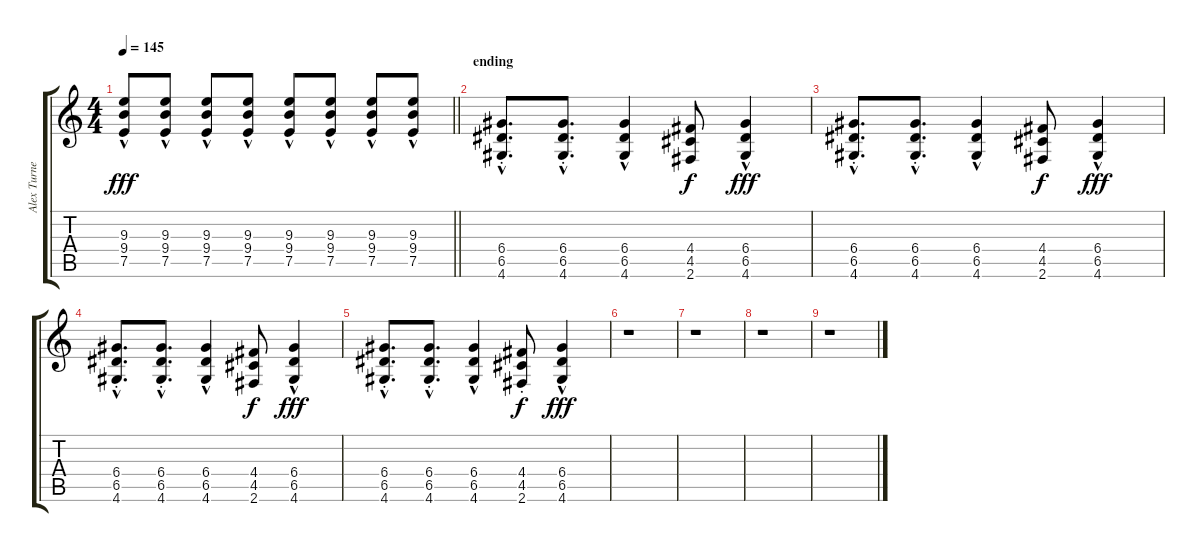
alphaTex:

\track ("Alex Turner - Lead" "Alex Turne") {instrument distortionguitar}
\staff {score tabs}
\tuning (E4 B3 G3 D3 A2 E2) {hide}
\ts (4 4)
\tempo 145
\clef g2
\barLineRight lightlight
\ks c
(9.3{hac} 9.4{hac} 7.5{hac}).8{dy fff} (9.3{hac} 9.4{hac} 7.5{hac}).8 (9.3{hac} 9.4{hac} 7.5{hac}).8 (9.3{hac} 9.4{hac} 7.5{hac}).8 (9.3{hac} 9.4{hac} 7.5{hac}).8 (9.3{hac} 9.4{hac} 7.5{hac}).8 (9.3{hac} 9.4{hac} 7.5{hac}).8 (9.3{hac} 9.4{hac} 7.5{hac}).8 |
\section ("" "ending")
(6.4{hac st} 6.5{hac st} 4.6{hac st}).8{d} (6.4{hac st} 6.5{hac st} 4.6{hac st}).8{d} (6.4{hac} 6.5{hac} 4.6{hac}).4 (4.4 4.5 2.6).8{dy f} (6.4{hac} 6.5{hac} 4.6{hac}).4{dy fff} |
(6.4{hac st} 6.5{hac st} 4.6{hac st}).8{d} (6.4{hac st} 6.5{hac st} 4.6{hac st}).8{d} (6.4{hac} 6.5{hac} 4.6{hac}).4 (4.4 4.5 2.6).8{dy f} (6.4{hac} 6.5{hac} 4.6{hac}).4{dy fff} |
(6.4{hac st} 6.5{hac st} 4.6{hac st}).8{d} (6.4{hac st} 6.5{hac st} 4.6{hac st}).8{d} (6.4{hac} 6.5{hac} 4.6{hac}).4 (4.4 4.5 2.6).8{dy f} (6.4{hac} 6.5{hac} 4.6{hac}).4{dy fff} |
(6.4{hac st} 6.5{hac st} 4.6{hac st}).8{d} (6.4{hac st} 6.5{hac st} 4.6{hac st}).8{d} (6.4{hac} 6.5{hac} 4.6{hac}).4 (4.4{st} 4.5{st} 2.6{st}).8{dy f} (6.4{hac} 6.5{hac} 4.6{hac}).4{dy fff} |
r.1 |
r.1 |
r.1 |
r.1
